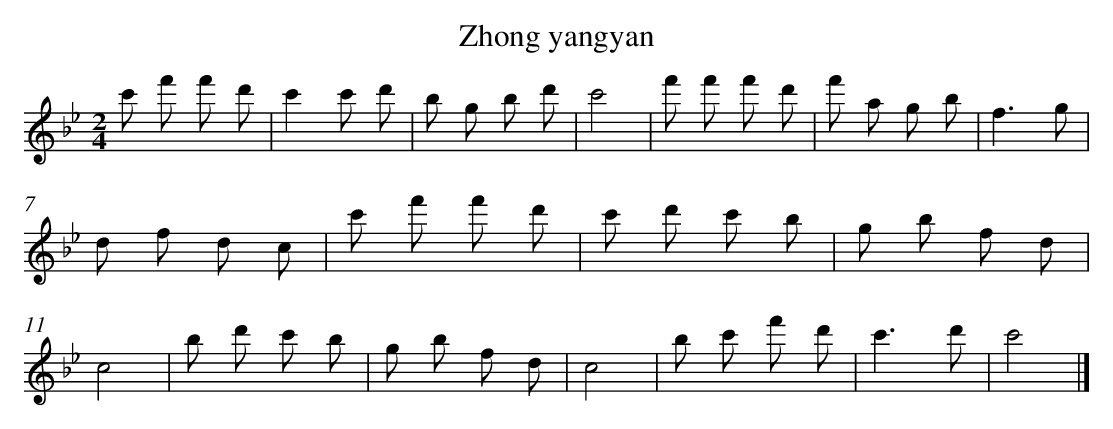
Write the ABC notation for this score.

X:1
T: Zhong yangyan
L: 1/8
M: 2/4
K: Bb
c' f' f' d' [I:setbarnb 1]|
c'2c' d' |
b g b d' |
c'4 |
f' f' f' d' |
f' a g b |
f3g |
d f d c |
c' f' f' d' |
c' d' c' b |
g b f d |
c4 |
b d' c' b |
g b f d |
c4 |
b c' f' d' |
c'3d' |
c'4 |]
